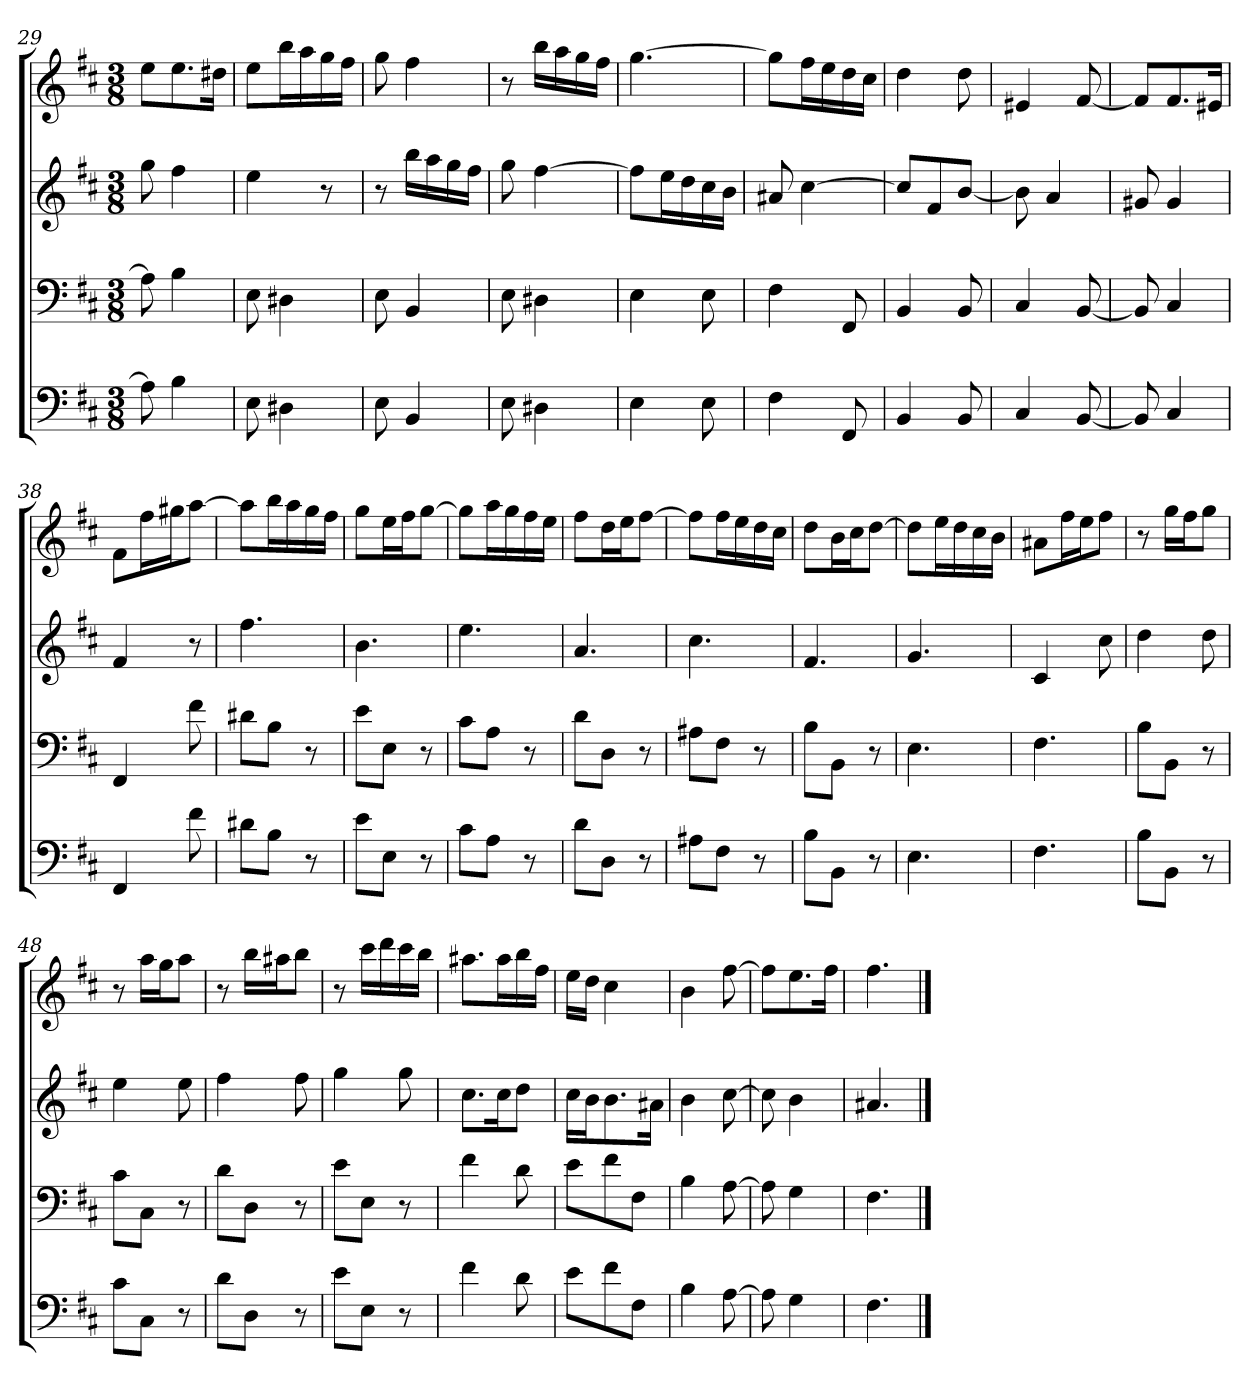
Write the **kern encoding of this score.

**kern	**kern	**kern	**kern
*part4	*part3	*part2	*part1
*staff4	*staff3	*staff2	*staff1
*k[f#c#]	*k[f#c#]	*k[f#c#]	*k[f#c#]
*b:	*b:	*b:	*b:
*M3/8	*M3/8	*M3/8	*M3/8
=29	=29	=29	=29
8A]	8A]	8gg	8eeL
4B	4B	4ff#	8.ee
.	.	.	16dd#XJk
=30	=30	=30	=30
8E	8E	4ee	8eeL
4D#X	4D#X	.	16bbL
.	.	.	16aa
.	.	8r	16gg
.	.	.	16ff#JJ
=31	=31	=31	=31
8E	8E	8r	8gg
4BB	4BB	16bbLL	4ff#
.	.	16aa	.
.	.	16gg	.
.	.	16ff#JJ	.
=32	=32	=32	=32
8E	8E	8gg	8r
4D#X	4D#X	[4ff#	16bbLL
.	.	.	16aa
.	.	.	16gg
.	.	.	16ff#JJ
=33	=33	=33	=33
4E	4E	8ff#L]	[4.gg
.	.	16eeL	.
.	.	16dd	.
8E	8E	16cc#	.
.	.	16bJJ	.
=34	=34	=34	=34
4F#	4F#	8a#X	8ggL]
.	.	[4cc#	16ff#L
.	.	.	16ee
8FF#	8FF#	.	16dd
.	.	.	16cc#JJ
=35	=35	=35	=35
4BB	4BB	8cc#L]	4dd
.	.	8f#	.
8BB	8BB	[8bJ	8dd
=36	=36	=36	=36
4C#	4C#	8b]	4e#X
.	.	4a	.
[8BB	[8BB	.	[8f#
=37	=37	=37	=37
8BB]	8BB]	8g#X	8f#L]
4C#	4C#	4g#	8.f#
.	.	.	16e#XJk
=38	=38	=38	=38
4FF#	4FF#	4f#	8f#L
.	.	.	16ff#L
.	.	.	16gg#XJ
8f#	8f#	8r	[8aaJ
=39	=39	=39	=39
8d#XL	8d#XL	4.ff#	8aaL]
8BJ	8BJ	.	16bbL
.	.	.	16aa
8r	8r	.	16gg
.	.	.	16ff#JJ
=40	=40	=40	=40
8eL	8eL	4.b	8ggL
8EJ	8EJ	.	16eeL
.	.	.	16ff#J
8r	8r	.	[8ggJ
=41	=41	=41	=41
8c#L	8c#L	4.ee	8ggL]
8AJ	8AJ	.	16aaL
.	.	.	16gg
8r	8r	.	16ff#
.	.	.	16eeJJ
=42	=42	=42	=42
8dL	8dL	4.a	8ff#L
8DJ	8DJ	.	16ddL
.	.	.	16eeJ
8r	8r	.	[8ff#J
=43	=43	=43	=43
8A#XL	8A#XL	4.cc#	8ff#L]
8F#J	8F#J	.	16ff#L
.	.	.	16ee
8r	8r	.	16dd
.	.	.	16cc#JJ
=44	=44	=44	=44
8BL	8BL	4.f#	8ddL
8BBJ	8BBJ	.	16bL
.	.	.	16cc#J
8r	8r	.	[8ddJ
=45	=45	=45	=45
4.E	4.E	4.g	8ddL]
.	.	.	16eeL
.	.	.	16dd
.	.	.	16cc#
.	.	.	16bJJ
=46	=46	=46	=46
4.F#	4.F#	4c#	8a#XL
.	.	.	16ff#L
.	.	.	16eeJ
.	.	8cc#	8ff#J
=47	=47	=47	=47
8BL	8BL	4dd	8r
8BBJ	8BBJ	.	16ggLL
.	.	.	16ff#J
8r	8r	8dd	8ggJ
=48	=48	=48	=48
8c#L	8c#L	4ee	8r
8C#J	8C#J	.	16aaLL
.	.	.	16ggJ
8r	8r	8ee	8aaJ
=49	=49	=49	=49
8dL	8dL	4ff#	8r
8DJ	8DJ	.	16bbLL
.	.	.	16aa#XJ
8r	8r	8ff#	8bbJ
=50	=50	=50	=50
8eL	8eL	4gg	8r
8EJ	8EJ	.	16ccc#LL
.	.	.	16ddd
8r	8r	8gg	16ccc#
.	.	.	16bbJJ
=51	=51	=51	=51
4f#	4f#	8.cc#L	8.aa#XL
.	.	16cc#K	16aa#L
8d	8d	8ddJ	16bb
.	.	.	16ff#JJ
=52	=52	=52	=52
8eL	8eL	16cc#LL	16eeLL
.	.	16bJ	16ddJJ
8f#	8f#	8.b	4cc#
8F#J	8F#J	.	.
.	.	16a#XJk	.
=53	=53	=53	=53
4B	4B	4b	4b
[8A	[8A	[8cc#	[8ff#
=54	=54	=54	=54
8A]	8A]	8cc#]	8ff#L]
4G	4G	4b	8.ee
.	.	.	16ff#Jk
=55	=55	=55	=55
4.F#	4.F#	4.a#X	4.ff#
==	==	==	==
*-	*-	*-	*-
